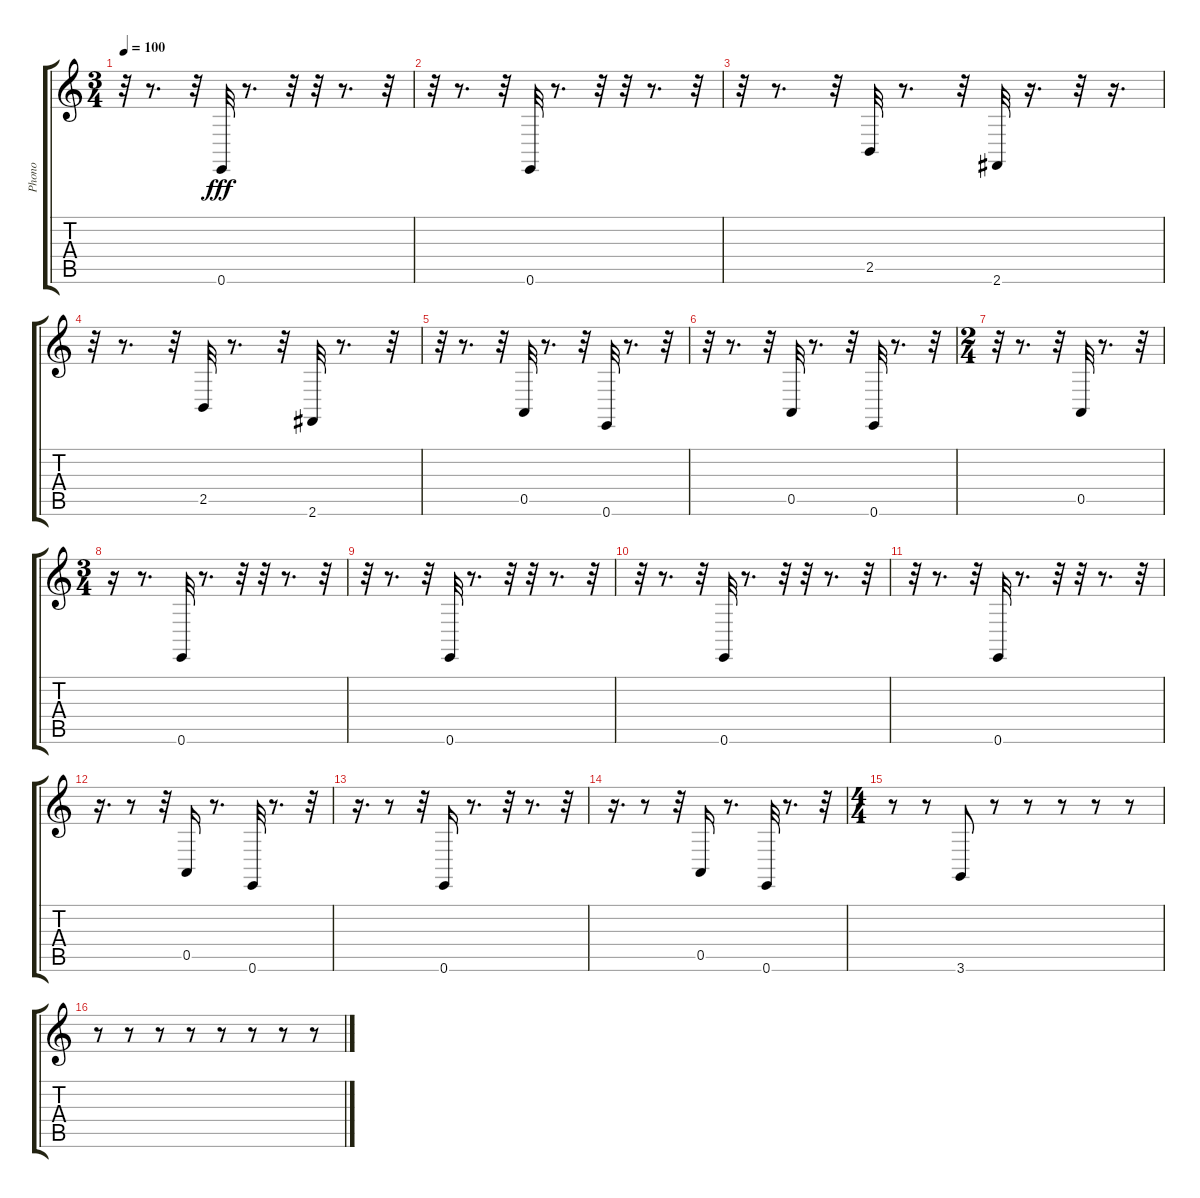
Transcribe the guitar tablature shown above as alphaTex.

\track ("Phono" "Phono") {instrument electricgrandpiano}
\staff {score tabs}
\tuning (E4 B3 G3 D3 A2 E2) {hide}
\ts (3 4)
\tempo 100
\clef g2
\ks c
r.32{dy fff instrument electricgrandpiano} r.8{d} r.32 0.6.32 r.8{d} r.32 r.32 r.8{d} r.32 |
r.32 r.8{d} r.32 0.6.32 r.8{d} r.32 r.32 r.8{d} r.32 |
r.32 r.8{d} r.32 2.5.32 r.8{d} r.32 2.6.32 r.16{d} r.32 r.16{d} |
r.32 r.8{d} r.32 2.5.32 r.8{d} r.32 2.6.32 r.8{d} r.32 |
r.32 r.8{d} r.32 0.5.32 r.8{d} r.32 0.6.32 r.8{d} r.32 |
r.32 r.8{d} r.32 0.5.32 r.8{d} r.32 0.6.32 r.8{d} r.32 |
\ts (2 4)
r.32 r.8{d} r.32 0.5.32 r.8{d} r.32 |
\ts (3 4)
r.16 r.8{d} 0.6.32 r.8{d} r.32 r.32 r.8{d} r.32 |
r.32 r.8{d} r.32 0.6.32 r.8{d} r.32 r.32 r.8{d} r.32 |
r.32 r.8{d} r.32 0.6.32 r.8{d} r.32 r.32 r.8{d} r.32 |
r.32 r.8{d} r.32 0.6.32 r.8{d} r.32 r.32 r.8{d} r.32 |
r.16{d} r.8 r.32 0.5.16 r.8{d} 0.6.32 r.8{d} r.32 |
r.16{d} r.8 r.32 0.6.16 r.8{d} r.32 r.8{d} r.32 |
r.16{d} r.8 r.32 0.5.16 r.8{d} 0.6.32 r.8{d} r.32 |
\ts (4 4)
r.8 r.8 3.6.8 r.8 r.8 r.8 r.8 r.8 |
r.8 r.8 r.8 r.8 r.8 r.8 r.8 r.8
